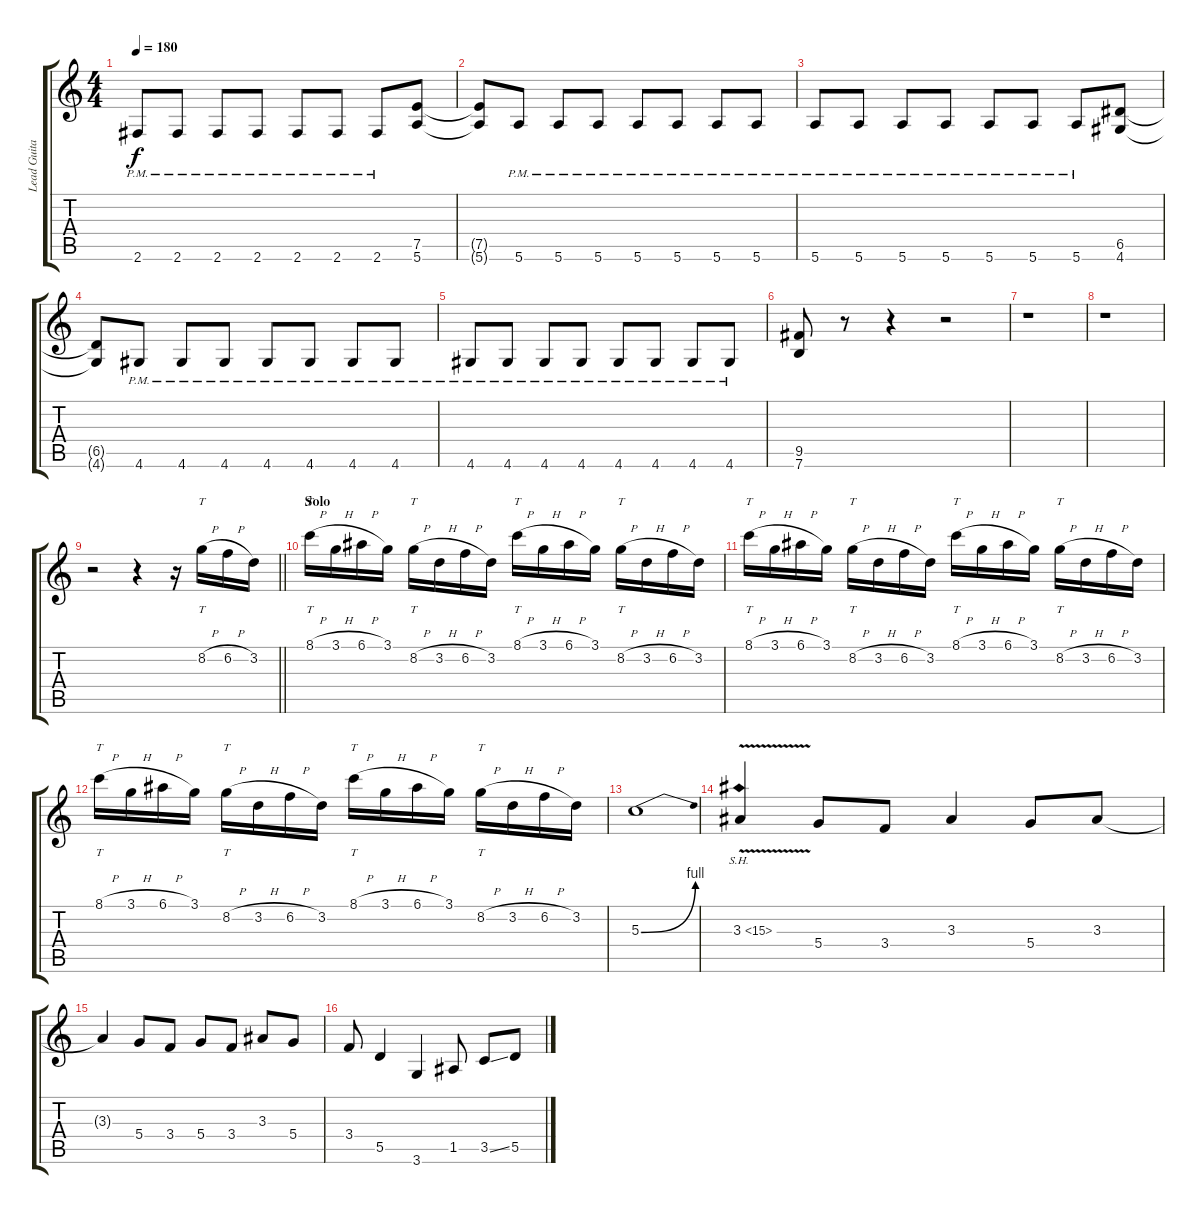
\track ("Lead Guitar" "Lead Guita") {instrument electricguitarjazz}
\staff {score tabs}
\tuning (E4 B3 G3 D3 A2 E2) {hide}
\ts (4 4)
\tempo 180
\clef g2
\ks c
2.6{pm}.8{dy f} 2.6{pm}.8 2.6{pm}.8 2.6{pm}.8 2.6{pm}.8 2.6{pm}.8 2.6{pm}.8 (7.5 5.6).8 |
(7.5{t} 5.6{t}).8 5.6{pm}.8 5.6{pm}.8 5.6{pm}.8 5.6{pm}.8 5.6{pm}.8 5.6{pm}.8 5.6{pm}.8 |
5.6{pm}.8 5.6{pm}.8 5.6{pm}.8 5.6{pm}.8 5.6{pm}.8 5.6{pm}.8 5.6{pm}.8 (6.5 4.6).8 |
(6.5{t} 4.6{t}).8 4.6{pm}.8 4.6{pm}.8 4.6{pm}.8 4.6{pm}.8 4.6{pm}.8 4.6{pm}.8 4.6{pm}.8 |
4.6{pm}.8 4.6{pm}.8 4.6{pm}.8 4.6{pm}.8 4.6{pm}.8 4.6{pm}.8 4.6{pm}.8 4.6{pm}.8 |
(9.5 7.6).8 r.8 r.4 r.2 |
r.1 |
r.1 |
\barLineRight lightlight
r.2 r.4 r.16 8.2{h}.16{tt} 6.2{h}.16 3.2.16 |
\section ("" "Solo")
8.1{h}.16{tt} 3.1{h}.16 6.1{h}.16 3.1.16 8.2{h}.16{tt} 3.2{h}.16 6.2{h}.16 3.2.16 8.1{h}.16{tt} 3.1{h}.16 6.1{h}.16 3.1.16 8.2{h}.16{tt} 3.2{h}.16 6.2{h}.16 3.2.16 |
8.1{h}.16{tt} 3.1{h}.16 6.1{h}.16 3.1.16 8.2{h}.16{tt} 3.2{h}.16 6.2{h}.16 3.2.16 8.1{h}.16{tt} 3.1{h}.16 6.1{h}.16 3.1.16 8.2{h}.16{tt} 3.2{h}.16 6.2{h}.16 3.2.16 |
8.1{h}.16{tt} 3.1{h}.16 6.1{h}.16 3.1.16 8.2{h}.16{tt} 3.2{h}.16 6.2{h}.16 3.2.16 8.1{h}.16{tt} 3.1{h}.16 6.1{h}.16 3.1.16 8.2{h}.16{tt} 3.2{h}.16 6.2{h}.16 3.2.16 |
5.3{be (bend 0 0 60 4)}.1 |
3.3{sh 12 v}.4 5.4.8 3.4.8 3.3.4 5.4.8 3.3.8 |
3.3{t}.4 5.4.8 3.4.8 5.4.8 3.4.8 3.3.8 5.4.8 |
3.4.8 5.5.4 3.6.4 1.5.8 3.5{ss}.8 5.5.8
